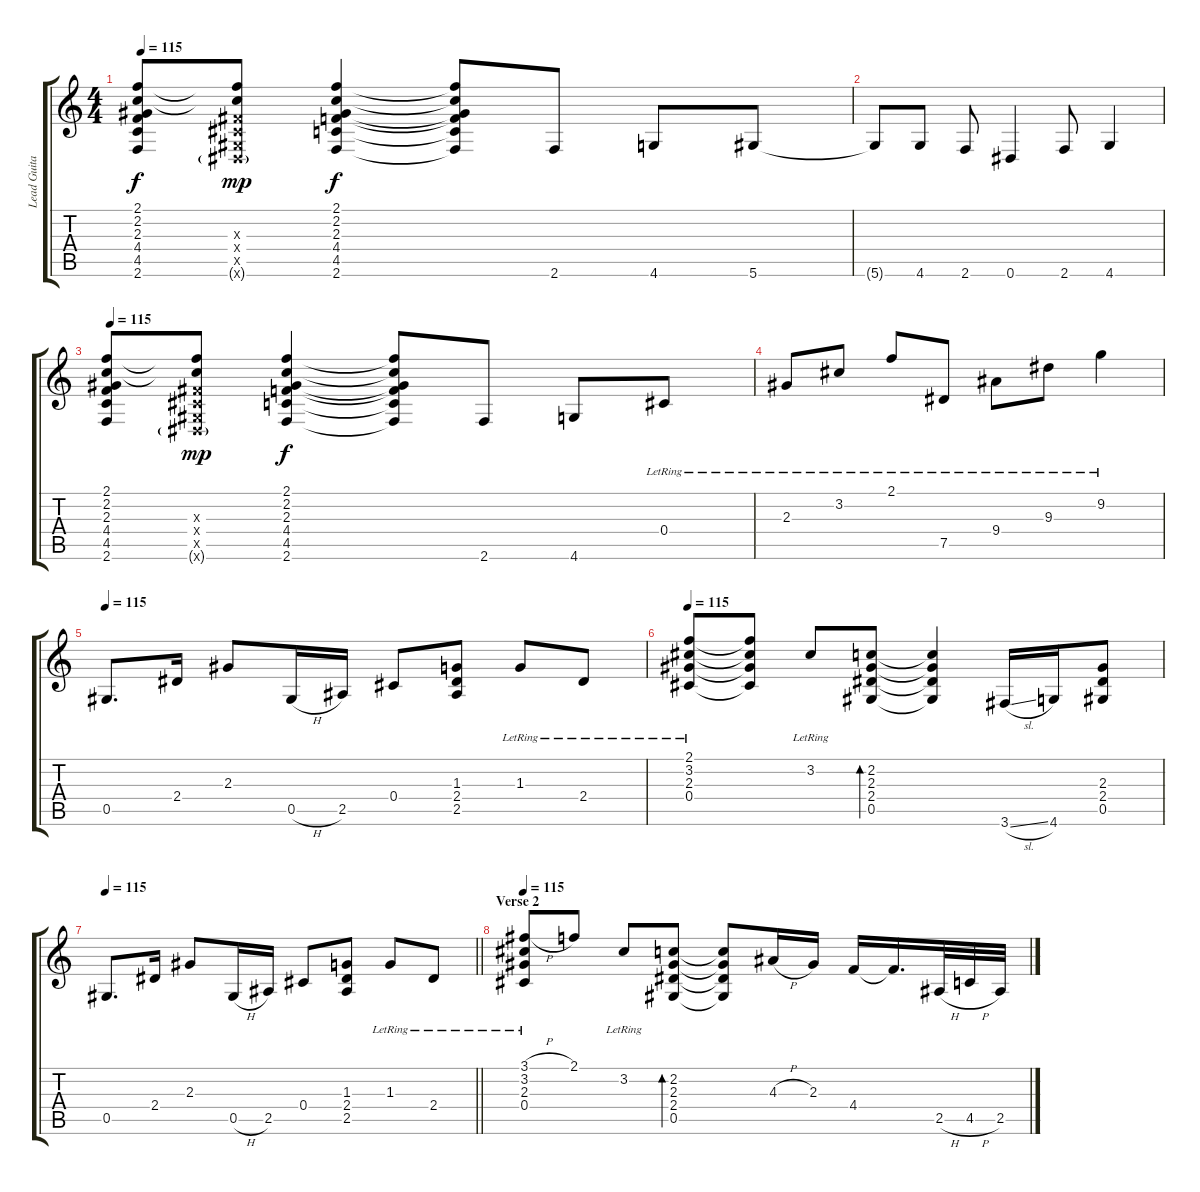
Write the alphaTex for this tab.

\track ("Lead Guitar (12 strings)" "Lead Guita") {instrument acousticguitarsteel}
\staff {score tabs}
\tuning (Eb4 Bb3 Gb3 Db3 Ab2 Eb2) {hide}
\ts (4 4)
\tempo 115
\clef g2
\ks c
(2.1 2.2 2.3 4.4 4.5 2.6).8{dy f} (2.1{t} 2.2{t} 0.3{x} 0.4{x} 0.5{x} 0.6{g x}).8{dy mp} (2.1 2.2 2.3 4.4 4.5 2.6).4{dy f} (2.1{t} 2.2{t} 2.3{t} 4.4{t} 4.5{t} 2.6{t}).8 2.6.8 4.6.8 5.6.8 |
5.6{t}.8 4.6.8 2.6.8 0.6.4 2.6.8 4.6.4 |
\tempo 115
(2.1 2.2 2.3 4.4 4.5 2.6).8 (2.1{t} 2.2{t} 0.3{x} 0.4{x} 0.5{x} 0.6{g x}).8{dy mp} (2.1 2.2 2.3 4.4 4.5 2.6).4{dy f} (2.1{t} 2.2{t} 2.3{t} 4.4{t} 4.5{t} 2.6{t}).8 2.6.8 4.6.8 0.4{lr}.8 |
2.3{lr}.8 3.2{lr}.8 2.1{lr}.8 7.5{lr}.8 9.4{lr}.8 9.3{lr}.8 9.2{lr}.4 |
\tempo 115
0.5.8{d} 2.4.16 2.3.8 0.5{h}.16 2.5.16 0.4.8 (1.3 2.4 2.5).8 1.3{lr}.8 2.4{lr}.8 |
\tempo 115
(2.1{lr} 3.2 2.3{lr} 0.4{lr}).8 (2.1{t} 3.2{t} 2.3{t} 0.4{t}).8 3.2{lr}.8 (2.2 2.3 2.4 0.5).8{bd 120} (2.2{t} 2.3{t} 2.4{t} 0.5{t}).4 3.6{sl}.16 4.6.16 (2.3 2.4 0.5).8 |
\tempo 115
\barLineRight lightlight
0.5.8{d} 2.4.16 2.3.8 0.5{h}.16 2.5.16 0.4.8 (1.3 2.4 2.5).8 1.3{lr}.8 2.4{lr}.8 |
\section ("" "Verse 2")
\tempo 115
(3.1{h} 3.2 2.3{lr} 0.4{lr}).8 2.1.8 3.2{lr}.8 (2.2 2.3 2.4 0.5).8{bd 120} (2.2{t} 2.3{t} 2.4{t} 0.5{t}).8 4.3{h}.16 2.3.16 4.4.16 4.4{t}.16{d} 2.5{h}.32 4.5{h}.32 2.5.32
